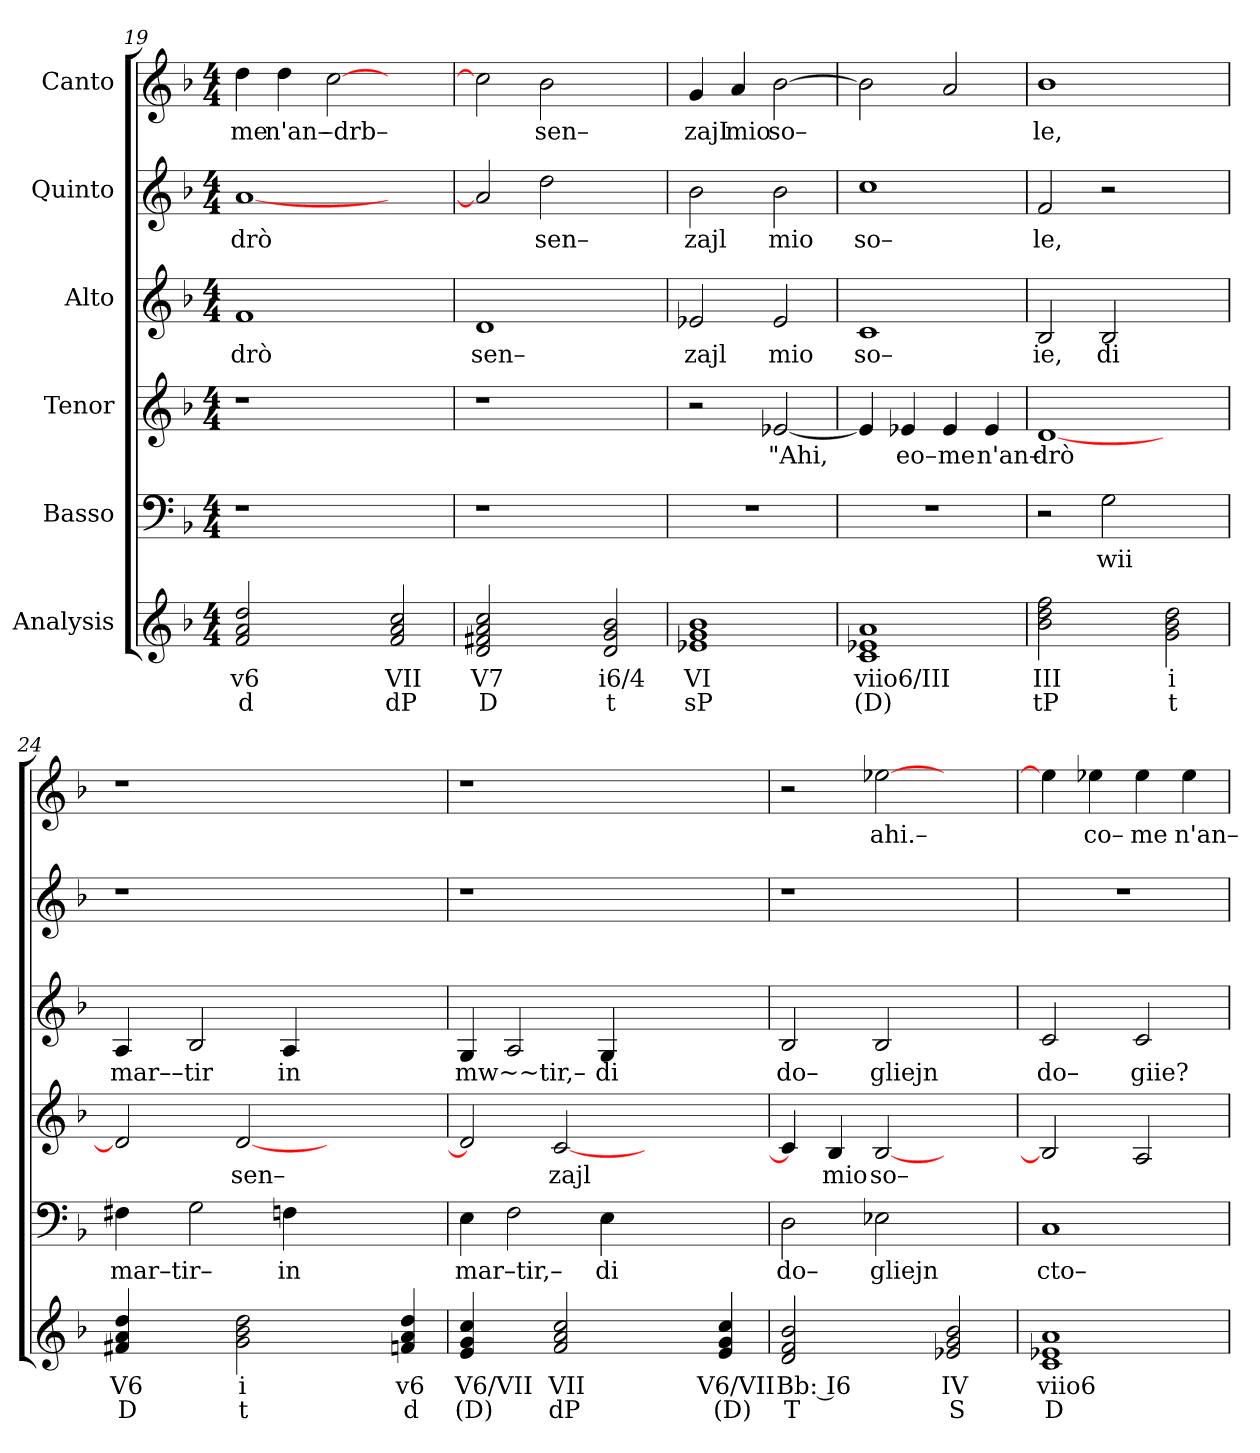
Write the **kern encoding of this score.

**kern	**text	**text	**kern	**text	**kern	**text	**kern	**text	**kern	**text	**kern	**text
*part6	*part6	*part6	*part5	*part5	*part4	*part4	*part3	*part3	*part2	*part2	*part1	*part1
*staff6	*staff6	*staff6	*staff5	*staff5	*staff4	*staff4	*staff3	*staff3	*staff2	*staff2	*staff1	*staff1
*I"Analysis	*	*	*I"Basso	*	*I"Tenor	*	*I"Alto	*	*I"Quinto	*	*I"Canto	*
*	*	*	*clefF4	*	*clefG2	*	*clefG2	*	*clefG2	*	*clefG2	*
*k[b-]	*	*	*k[b-]	*	*k[b-]	*	*k[b-]	*	*k[b-]	*	*k[b-]	*
*	*	*	*F:	*	*F:	*	*F:	*	*F:	*	*F:	*
*M4/4	*	*	*M4/4	*	*M4/4	*	*M4/4	*	*M4/4	*	*M4/4	*
=19	=19	=19	=19	=19	=19	=19	=19	=19	=19	=19	=19	=19
!	!	!	!	!	!	!	!	!LO:LY:b	!	!	!	!
!	!	!	!	!	!	!	!	!	!	!LO:LY:b	!	!
!	!	!	!	!	!	!	!	!	!	!	!	!LO:LY:b
2f 2a 2dd	v6	d	1r	.	1r	.	1f	drò	[1a	drò	4dd\	me
!	!	!	!	!	!	!	!	!	!	!	!	!LO:LY:b
.	.	.	.	.	.	.	.	.	.	.	4dd\	n'an–
!	!	!	!	!	!	!	!	!	!	!	!	!LO:LY:b
2ryy	.	.	.	.	.	.	.	.	.	.	[2cc\	–drb–
2f 2a 2cc	VII	dP	2ryy	.	2ryy	.	2ryy	.	2ryy	.	2ryy	.
=20	=20	=20	=20	=20	=20	=20	=20	=20	=20	=20	=20	=20
!	!	!	!	!	!	!	!	!LO:LY:b	!	!	!	!
2d 2f#X 2a 2cc	V7	D	1r	.	1r	.	1d	sen–	2a/]	.	2cc\]	.
!	!	!	!	!	!	!	!	!	!	!LO:LY:b	!	!
!	!	!	!	!	!	!	!	!	!	!	!	!LO:LY:b
2ryy	.	.	.	.	.	.	.	.	2dd\	sen–	2b-\	sen–
2d 2g 2b-	i6/4	t	2ryy	.	2ryy	.	2ryy	.	2ryy	.	2ryy	.
=21	=21	=21	=21	=21	=21	=21	=21	=21	=21	=21	=21	=21
!	!	!	!	!	!	!	!	!LO:LY:b	!	!	!	!
!	!	!	!	!	!	!	!	!	!	!LO:LY:b	!	!
!	!	!	!	!	!	!	!	!	!	!	!	!LO:LY:b
1e-X 1g 1b-	VI	sP	1r	.	2r	.	2e-X/	zajl	2b-\	zajl	4g/	zajI
!	!	!	!	!	!	!	!	!	!	!	!	!LO:LY:b
.	.	.	.	.	.	.	.	.	.	.	4a/	mio
!	!	!	!	!	!	!LO:LY:b	!	!	!	!	!	!
!	!	!	!	!	!	!	!	!LO:LY:b	!	!	!	!
!	!	!	!	!	!	!	!	!	!	!LO:LY:b	!	!
!	!	!	!	!	!	!	!	!	!	!	!	!LO:LY:b
.	.	.	.	.	[2e-X/	"Ahi,	2e-/	mio	2b-\	mio	[2b-\	so–
=22	=22	=22	=22	=22	=22	=22	=22	=22	=22	=22	=22	=22
!	!	!	!	!	!	!	!	!LO:LY:b	!	!	!	!
!	!	!	!	!	!	!	!	!	!	!LO:LY:b	!	!
1c 1e-X 1a	viio6/III	(D)	1r	.	4e-/]	.	1c	so–	1cc	so–	2b-\]	.
!	!	!	!	!	!	!LO:LY:b	!	!	!	!	!	!
.	.	.	.	.	4e-X/	eo–	.	.	.	.	.	.
!	!	!	!	!	!	!LO:LY:b	!	!	!	!	!	!
.	.	.	.	.	4e-/	me	.	.	.	.	2a/	.
!	!	!	!	!	!	!LO:LY:b	!	!	!	!	!	!
.	.	.	.	.	4e-/	n'an–	.	.	.	.	.	.
=23	=23	=23	=23	=23	=23	=23	=23	=23	=23	=23	=23	=23
!	!	!	!	!	!	!LO:LY:b	!	!	!	!	!	!
!	!	!	!	!	!	!	!	!LO:LY:b	!	!	!	!
!	!	!	!	!	!	!	!	!	!	!LO:LY:b	!	!
!	!	!	!	!	!	!	!	!	!	!	!	!LO:LY:b
2b- 2dd 2ff	III	tP	2r	.	[1d	drò	2B-/	ie,	2f/	le,	1b-	le,
!	!	!	!	!LO:LY:b	!	!	!	!	!	!	!	!
!	!	!	!	!	!	!	!	!LO:LY:b	!	!	!	!
2ryy	.	.	2G\	wii	.	.	2B-/	di	2r	.	.	.
2g 2b- 2dd	i	t	2ryy	.	2ryy	.	2ryy	.	2ryy	.	2ryy	.
=24	=24	=24	=24	=24	=24	=24	=24	=24	=24	=24	=24	=24
!	!	!	!	!LO:LY:b	!	!	!	!	!	!	!	!
!	!	!	!	!	!	!	!	!LO:LY:b	!	!	!	!
4f#X 4a 4dd	V6	D	4F#X\	mar–tir–	2d/]	.	4A/	mar––	1r	.	1r	.
!	!	!	!	!	!	!	!	!LO:LY:b	!	!	!	!
4ryy	.	.	2G\	.	.	.	2B-/	tir	.	.	.	.
!	!	!	!	!	!	!LO:LY:b	!	!	!	!	!	!
2g 2b- 2dd	i	t	.	.	[2d/	sen–	.	.	.	.	.	.
!	!	!	!	!LO:LY:b	!	!	!	!	!	!	!	!
!	!	!	!	!	!	!	!	!LO:LY:b	!	!	!	!
.	.	.	4Fn\	in	.	.	4A/	in	.	.	.	.
2ryy	.	.	2.ryy	.	2.ryy	.	2.ryy	.	2.ryy	.	2.ryy	.
4fn 4a 4dd	v6	d	.	.	.	.	.	.	.	.	.	.
=25	=25	=25	=25	=25	=25	=25	=25	=25	=25	=25	=25	=25
!	!	!	!	!LO:LY:b	!	!	!	!	!	!	!	!
!	!	!	!	!	!	!	!	!LO:LY:b	!	!	!	!
4e 4g 4cc	V6/VII	(D)	4E\	mar–tir,–	2d/]	.	4G/	mw~~tir,–	1r	.	1r	.
4ryy	.	.	2F\	.	.	.	2A/	.	.	.	.	.
!	!	!	!	!	!	!LO:LY:b	!	!	!	!	!	!
2f 2a 2cc	VII	dP	.	.	[2c/	zajl	.	.	.	.	.	.
!	!	!	!	!LO:LY:b	!	!	!	!	!	!	!	!
!	!	!	!	!	!	!	!	!LO:LY:b	!	!	!	!
.	.	.	4E\	di	.	.	4G/	di	.	.	.	.
2ryy	.	.	2.ryy	.	2.ryy	.	2.ryy	.	2.ryy	.	2.ryy	.
4e 4g 4cc	V6/VII	(D)	.	.	.	.	.	.	.	.	.	.
=26	=26	=26	=26	=26	=26	=26	=26	=26	=26	=26	=26	=26
!	!	!	!	!LO:LY:b	!	!	!	!	!	!	!	!
!	!	!	!	!	!	!	!	!LO:LY:b	!	!	!	!
2d 2f 2b-	Bb: I6	T	2D\	do–	4c/]	.	2B-/	do–	1r	.	2r	.
!	!	!	!	!	!	!LO:LY:b	!	!	!	!	!	!
.	.	.	.	.	4B-/	mio	.	.	.	.	.	.
!	!	!	!	!LO:LY:b	!	!	!	!	!	!	!	!
!	!	!	!	!	!	!LO:LY:b	!	!	!	!	!	!
!	!	!	!	!	!	!	!	!LO:LY:b	!	!	!	!
!	!	!	!	!	!	!	!	!	!	!	!	!LO:LY:b
2ryy	.	.	2E-X\	gliejn	[2B-/	so–	2B-/	gliejn	.	.	[2ee-X\	ahi.–
2e-X 2g 2b-	IV	S	2ryy	.	2ryy	.	2ryy	.	2ryy	.	2ryy	.
=27	=27	=27	=27	=27	=27	=27	=27	=27	=27	=27	=27	=27
!	!	!	!	!LO:LY:b	!	!	!	!	!	!	!	!
!	!	!	!	!	!	!	!	!LO:LY:b	!	!	!	!
1c 1e-X 1a	viio6	D	1C	cto–	2B-/]	.	2c/	do–	1r	.	4ee-\]	.
!	!	!	!	!	!	!	!	!	!	!	!	!LO:LY:b
.	.	.	.	.	.	.	.	.	.	.	4ee-X\	co–
!	!	!	!	!	!	!	!	!LO:LY:b	!	!	!	!
!	!	!	!	!	!	!	!	!	!	!	!	!LO:LY:b
.	.	.	.	.	2A/	.	2c/	giie?	.	.	4ee-\	me
!	!	!	!	!	!	!	!	!	!	!	!	!LO:LY:b
.	.	.	.	.	.	.	.	.	.	.	4ee-\	n'an–
=	=	=	=	=	=	=	=	=	=	=	=	=
*-	*-	*-	*-	*-	*-	*-	*-	*-	*-	*-	*-	*-
